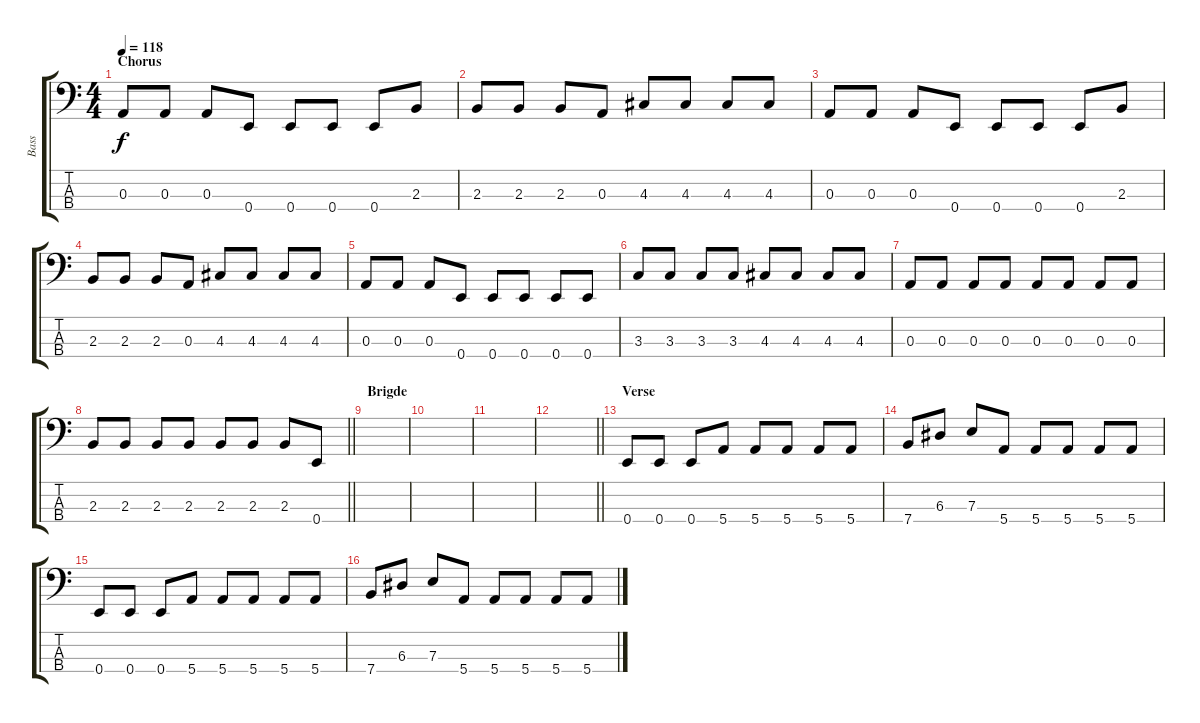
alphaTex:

\track ("Bass" "Bass") {instrument electricbassfinger}
\staff {score tabs}
\tuning (G2 D2 A1 E1) {hide}
\ts (4 4)
\section ("" "Chorus")
\tempo 118
\clef f4
\ks c
0.3.8{dy f} 0.3.8 0.3.8 0.4.8 0.4.8 0.4.8 0.4.8 2.3.8 |
2.3.8 2.3.8 2.3.8 0.3.8 4.3.8 4.3.8 4.3.8 4.3.8 |
0.3.8 0.3.8 0.3.8 0.4.8 0.4.8 0.4.8 0.4.8 2.3.8 |
2.3.8 2.3.8 2.3.8 0.3.8 4.3.8 4.3.8 4.3.8 4.3.8 |
0.3.8 0.3.8 0.3.8 0.4.8 0.4.8 0.4.8 0.4.8 0.4.8 |
3.3.8 3.3.8 3.3.8 3.3.8 4.3.8 4.3.8 4.3.8 4.3.8 |
0.3.8 0.3.8 0.3.8 0.3.8 0.3.8 0.3.8 0.3.8 0.3.8 |
\barLineRight lightlight
2.3.8 2.3.8 2.3.8 2.3.8 2.3.8 2.3.8 2.3.8 0.4.8 |
\section ("" "Brigde")
|
|
|
\barLineRight lightlight
|
\section ("" "Verse")
0.4.8 0.4.8 0.4.8 5.4.8 5.4.8 5.4.8 5.4.8 5.4.8 |
7.4.8 6.3.8 7.3.8 5.4.8 5.4.8 5.4.8 5.4.8 5.4.8 |
0.4.8 0.4.8 0.4.8 5.4.8 5.4.8 5.4.8 5.4.8 5.4.8 |
7.4.8 6.3.8 7.3.8 5.4.8 5.4.8 5.4.8 5.4.8 5.4.8
